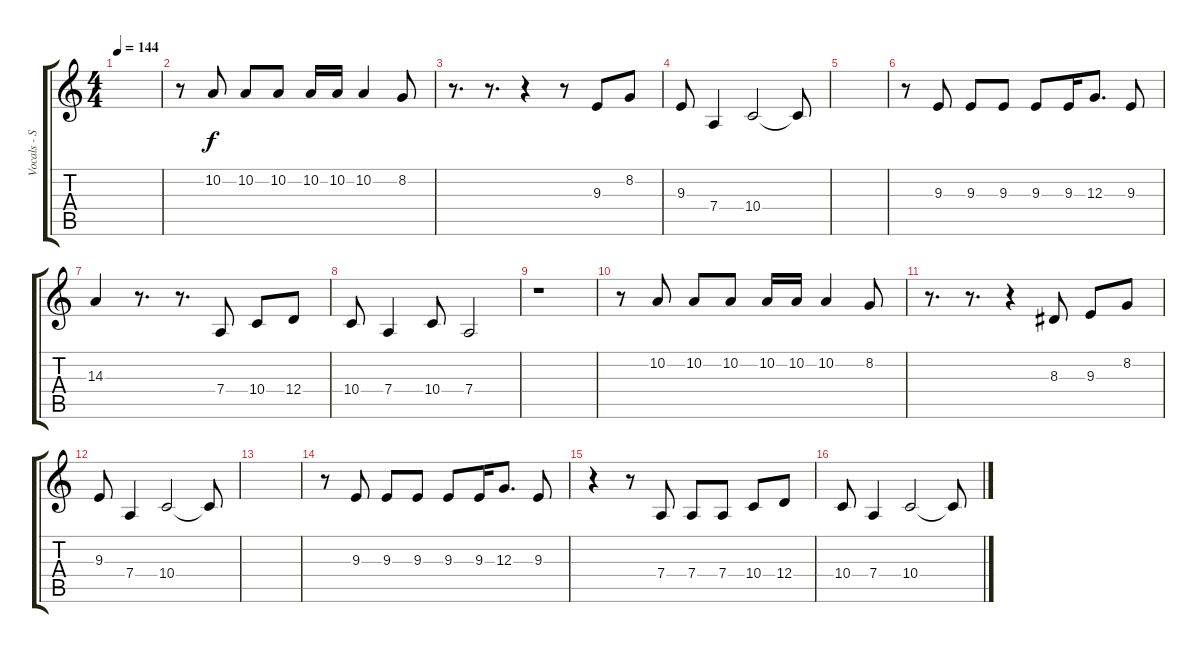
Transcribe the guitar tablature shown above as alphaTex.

\track ("Vocals - Sean Harris" "Vocals - S") {instrument lead6voice}
\staff {score tabs}
\tuning (E4 B3 G3 D3 A2 E2) {hide}
\ts (4 4)
\tempo 144
\clef g2
\ks c
|
r.8 10.2.8 10.2.8 10.2.8 10.2.16 10.2.16 10.2.4 8.2.8 |
r.8{d} r.8{d} r.4 r.8 9.3.8 8.2.8 |
9.3.8 7.4.4 10.4.2 10.4{t}.8 |
|
r.8 9.3.8 9.3.8 9.3.8 9.3.8 9.3.16 12.3.8{d} 9.3.8 |
14.3.4 r.8{d} r.8{d} 7.4.8 10.4.8 12.4.8 |
10.4.8 7.4.4 10.4.8 7.4.2 |
r.1 |
r.8 10.2.8 10.2.8 10.2.8 10.2.16 10.2.16 10.2.4 8.2.8 |
r.8{d} r.8{d} r.4 8.3.8 9.3.8 8.2.8 |
9.3.8 7.4.4 10.4.2 10.4{t}.8 |
|
r.8 9.3.8 9.3.8 9.3.8 9.3.8 9.3.16 12.3.8{d} 9.3.8 |
r.4 r.8 7.4.8 7.4.8 7.4.8 10.4.8 12.4.8 |
10.4.8 7.4.4 10.4.2 10.4{t}.8
